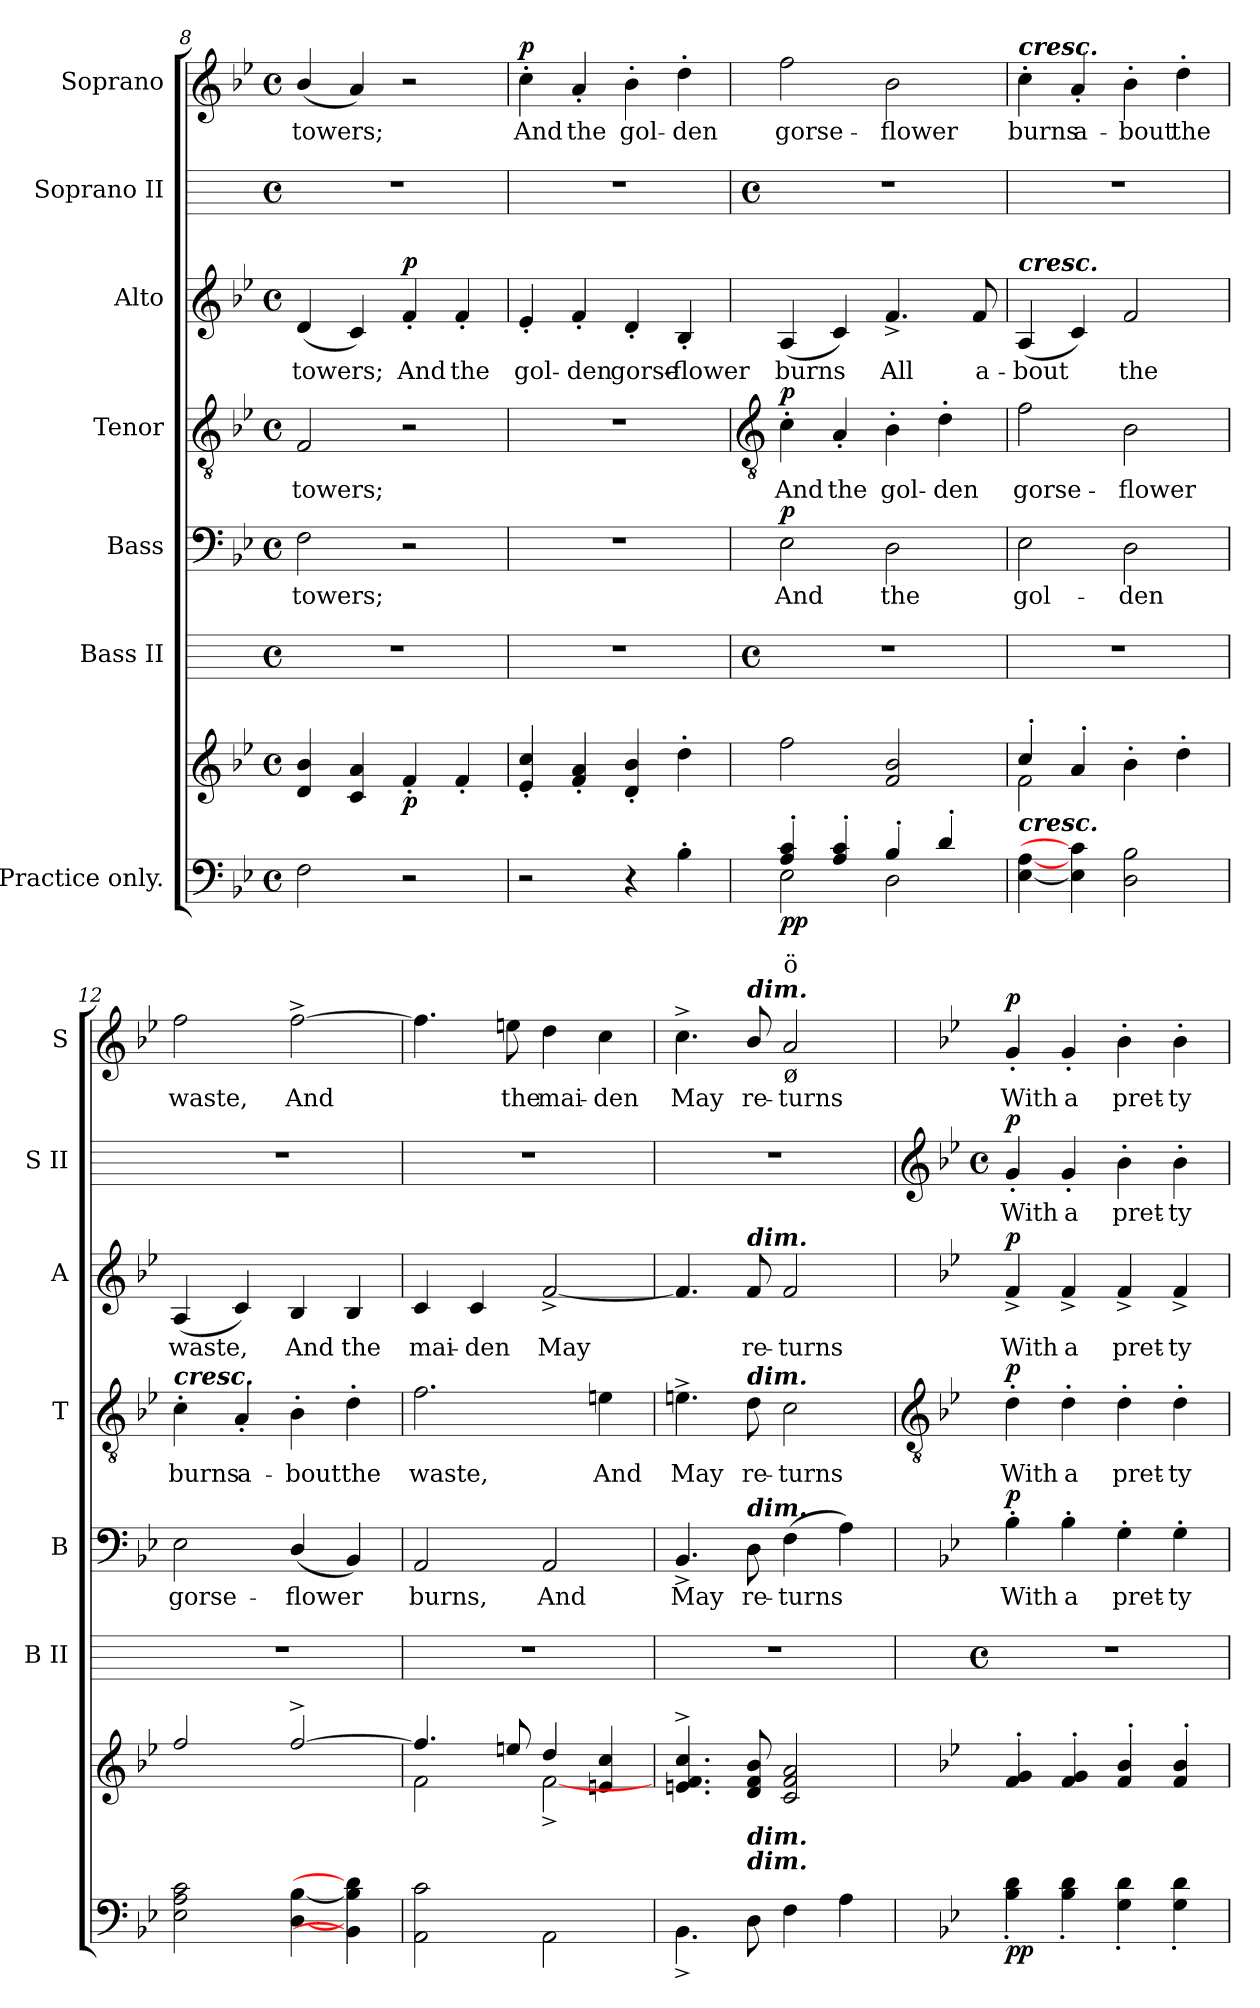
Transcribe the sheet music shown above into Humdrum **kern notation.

**kern	**kern	**dynam	**kern	**kern	**text	**dynam	**kern	**text	**dynam	**kern	**text	**dynam	**kern	**text	**dynam	**kern	**text	**dynam
*part7	*part7	*part7	*part6	*part5	*part5	*part5	*part4	*part4	*part4	*part3	*part3	*part3	*part2	*part2	*part2	*part1	*part1	*part1
*staff8	*staff7	*staff7/8	*staff6	*staff5	*staff5	*staff5	*staff4	*staff4	*staff4	*staff3	*staff3	*staff3	*staff2	*staff2	*staff2	*staff1	*staff1	*staff1
*I"Practice only.	*	*	*I"Bass II	*I"Bass	*	*	*I"Tenor	*	*	*I"Alto	*	*	*I"Soprano II	*	*	*I"Soprano	*	*
*	*	*	*I'B II	*I'B	*	*	*I'T	*	*	*I'A	*	*	*I'S II	*	*	*I'S	*	*
*clefF4	*clefG2	*	*	*clefF4	*	*	*clefGv2	*	*	*clefG2	*	*	*	*	*	*clefG2	*	*
*k[b-e-]	*k[b-e-]	*	*	*k[b-e-]	*	*	*k[b-e-]	*	*	*k[b-e-]	*	*	*	*	*	*k[b-e-]	*	*
*B-:	*B-:	*	*	*B-:	*	*	*B-:	*	*	*B-:	*	*	*	*	*	*B-:	*	*
*M4/4	*M4/4	*	*M4/4	*M4/4	*	*	*M4/4	*	*	*M4/4	*	*	*M4/4	*	*	*M4/4	*	*
*met(c)	*met(c)	*	*met(c)	*met(c)	*	*	*met(c)	*	*	*met(c)	*	*	*met(c)	*	*	*met(c)	*	*
=8	=8	=8	=8	=8	=8	=8	=8	=8	=8	=8	=8	=8	=8	=8	=8	=8	=8	=8
!	!	!	!	!	!LO:LY:b	!	!	!LO:LY:b	!	!	!LO:LY:b	!	!	!	!	!	!LO:LY:b	!
2F	4d/ 4b-/	.	1r	2F	towers;	.	2F	towers;	.	(<4d	towers;	.	1r	.	.	(<4b-/	towers;	.
.	4c 4a	.	.	.	.	.	.	.	.	4c)	.	.	.	.	.	4a)	.	.
!	!	!LO:DY:b	!	!	!	!	!	!	!	!	!LO:LY:b	!LO:DY:b	!	!	!	!	!	!
2r	4f'	p	.	2r	.	.	2r	.	.	4f'	And	p	.	.	.	2r	.	.
!	!	!	!	!	!	!	!	!	!	!	!LO:LY:b	!	!	!	!	!	!	!
.	4f'	.	.	.	.	.	.	.	.	4f'	the	.	.	.	.	.	.	.
=9	=9	=9	=9	=9	=9	=9	=9	=9	=9	=9	=9	=9	=9	=9	=9	=9	=9	=9
!	!	!	!	!	!	!	!	!	!	!	!LO:LY:b	!	!	!	!	!	!LO:LY:b	!LO:DY:b
2r	4e-' 4cc'	.	1r	1r	.	.	1r	.	.	4e-'	gol-	.	1r	.	.	4cc'	And	p
!	!	!	!	!	!	!	!	!	!	!	!LO:LY:b	!	!	!	!	!	!LO:LY:b	!
.	4f' 4a'	.	.	.	.	.	.	.	.	4f'	-den	.	.	.	.	4a'	the	.
!	!	!	!	!	!	!	!	!	!	!	!LO:LY:b	!	!	!	!	!	!LO:LY:b	!
4r	4d' 4b-'	.	.	.	.	.	.	.	.	4d'	gorse-	.	.	.	.	4b-'	gol-	.
!	!	!	!	!	!	!	!	!	!	!	!LO:LY:b	!	!	!	!	!	!LO:LY:b	!
4B-'\	4dd'	.	.	.	.	.	.	.	.	4B-'	-flower	.	.	.	.	4dd'	-den	.
!!LO:LB:g=z
=10	=10	=10	=10	=10	=10	=10	=10	=10	=10	=10	=10	=10	=10	=10	=10	=10	=10	=10
*	*	*	*	*	*	*	*clefGv2	*	*	*	*	*	*	*	*	*	*	*
*	*	*	*M4/4	*	*	*	*	*	*	*	*	*	*M4/4	*	*	*	*	*
*	*	*	*met(c)	*	*	*	*	*	*	*	*	*	*met(c)	*	*	*	*	*
*^	*^	*	*	*	*	*	*	*	*	*	*	*	*	*	*	*	*	*
!	!	!	!	!LO:DY:b=2	!	!	!LO:LY:b	!	!	!LO:LY:b	!	!	!LO:LY:b	!	!	!	!	!	!LO:LY:b	!
!	!	!	!	!LO:DY:n=1:b=2	!	!	!	!LO:DY:b	!	!	!LO:DY:b	!	!	!	!	!	!	!	!	!
4A/' 4c/'	2E-	2ff	2ryy	p p	1r	2E-	And	p	4c'	And	p	(<4A	burns	.	1r	.	.	2ff	gorse-	.
!	!	!	!	!	!	!	!	!	!	!LO:LY:b	!	!	!	!	!	!	!	!	!	!
4A/' 4c/'	.	.	.	.	.	.	.	.	4A'	the	.	4c)	.	.	.	.	.	.	.	.
!	!	!	!	!	!	!	!LO:LY:b	!	!	!LO:LY:b	!	!	!LO:LY:b	!	!	!	!	!	!LO:LY:b	!
4B-'/	2D	2f 2b-	2ryy	.	.	2D	the	.	4B-'	gol-	.	4.f^	All	.	.	.	.	2b-	-flower	.
!	!	!	!	!	!	!	!	!	!	!LO:LY:b	!	!	!	!	!	!	!	!	!	!
4d'/	.	.	.	.	.	.	.	.	4d'	-den	.	.	.	.	.	.	.	.	.	.
!	!	!	!	!	!	!	!	!	!	!	!	!	!LO:LY:b	!	!	!	!	!	!	!
.	.	.	.	.	.	.	.	.	.	.	.	8f	a-	.	.	.	.	.	.	.
=11	=11	=11	=11	=11	=11	=11	=11	=11	=11	=11	=11	=11	=11	=11	=11	=11	=11	=11	=11	=11
!	!	!	!	!	!	!	!	!	!	!	!	!	!	!	!	!	!	!LO:TX:a:Bi:t=cresc.	!	!
!	!	!	!	!	!	!	!	!	!	!	!	!LO:TX:a:Bi:t=cresc.	!	!	!	!	!	!	!	!
!	!	!LO:TX:b:Bi:t=cresc.	!	!	!	!	!	!	!	!	!	!	!	!	!	!	!	!	!	!
!	!	!	!	!	!	!	!LO:LY:b	!	!	!LO:LY:b	!	!	!LO:LY:b	!	!	!	!	!	!LO:LY:b	!
1ryy	[4E- [4A	4cc'/	2f\	.	1r	2E-	gol-	.	2f	gorse-	.	(<4A	-bout	.	1r	.	.	4cc'	burns	.
!	!	!	!	!	!	!	!	!	!	!	!	!	!	!	!	!	!	!	!LO:LY:b	!
.	4E-] 4c]	4a'	.	.	.	.	.	.	.	.	.	4c)	.	.	.	.	.	4a'	a-	.
!	!	!	!	!	!	!	!LO:LY:b	!	!	!LO:LY:b	!	!	!LO:LY:b	!	!	!	!	!	!LO:LY:b	!
.	2D 2B-	4b-'	2ryy	.	.	2D	-den	.	2B-	-flower	.	2f	the	.	.	.	.	4b-'	-bout	.
!	!	!	!	!	!	!	!	!	!	!	!	!	!	!	!	!	!	!	!LO:LY:b	!
.	.	4dd'	.	.	.	.	.	.	.	.	.	.	.	.	.	.	.	4dd'	the	.
=12	=12	=12	=12	=12	=12	=12	=12	=12	=12	=12	=12	=12	=12	=12	=12	=12	=12	=12	=12	=12
!	!	!	!	!	!	!	!	!	!LO:TX:a:Bi:t=cresc.	!	!	!	!	!	!	!	!	!	!	!
!	!	!	!	!	!	!	!LO:LY:b	!	!	!LO:LY:b	!	!	!LO:LY:b	!	!	!	!	!	!LO:LY:b	!
1ryy	2E- 2A 2c	2ff	1ryy	.	1r	2E-	gorse-	.	4c'	burns	.	(<4A	waste,	.	1r	.	.	2ff	waste,	.
!	!	!	!	!	!	!	!	!	!	!LO:LY:b	!	!	!	!	!	!	!	!	!	!
.	.	.	.	.	.	.	.	.	4A'	a-	.	4c)	.	.	.	.	.	.	.	.
!	!	!	!	!	!	!	!LO:LY:b	!	!	!LO:LY:b	!	!	!LO:LY:b	!	!	!	!	!	!LO:LY:b	!
.	[4D\ [4B-\	[2ff^	.	.	.	(<4D/	-flower	.	4B-'	-bout	.	4B-	And	.	.	.	.	[2ff^	And	.
!	!	!	!	!	!	!	!	!	!	!LO:LY:b	!	!	!LO:LY:b	!	!	!	!	!	!	!
.	4BB-] 4B-] 4d]	.	.	.	.	4BB-)	.	.	4d'	the	.	4B-	the	.	.	.	.	.	.	.
=13	=13	=13	=13	=13	=13	=13	=13	=13	=13	=13	=13	=13	=13	=13	=13	=13	=13	=13	=13	=13
!	!	!	!	!	!	!	!LO:LY:b	!	!	!LO:LY:b	!	!	!LO:LY:b	!	!	!	!	!	!	!
1ryy	2AA 2c	4.ff/]	2f\	.	1r	2AA	burns,	.	2.f	waste,	.	4c	mai-	.	1r	.	.	4.ff]	.	.
!	!	!	!	!	!	!	!	!	!	!	!	!	!LO:LY:b	!	!	!	!	!	!	!
.	.	.	.	.	.	.	.	.	.	.	.	4c	-den	.	.	.	.	.	.	.
!	!	!	!	!	!	!	!	!	!	!	!	!	!	!	!	!	!	!	!LO:LY:b	!
.	.	8een/	.	.	.	.	.	.	.	.	.	.	.	.	.	.	.	8een	the	.
!	!	!	!	!	!	!	!LO:LY:b	!	!	!	!	!	!LO:LY:b	!	!	!	!	!	!LO:LY:b	!
.	2AA	4dd/	[2f^\	.	.	2AA	And	.	.	.	.	[2f^	May	.	.	.	.	4dd	mai-	.
!	!	!	!	!	!	!	!	!	!	!LO:LY:b	!	!	!	!	!	!	!	!	!LO:LY:b	!
.	.	4en 4cc	.	.	.	.	.	.	4en	And	.	.	.	.	.	.	.	4cc	-den	.
=14	=14	=14	=14	=14	=14	=14	=14	=14	=14	=14	=14	=14	=14	=14	=14	=14	=14	=14	=14	=14
!	!	!	!	!	!	!	!LO:LY:b	!	!	!LO:LY:b	!	!	!	!	!	!	!	!	!LO:LY:b	!
1ryy	4.BB-^	4.en^ 4.f^ 4.cc^	1ryy	.	1r	4.BB-^	May	.	4.en^	May	.	4.f]	.	.	1r	.	.	4.cc^	May	.
!	!	!	!	!	!	!	!	!	!	!	!	!	!	!	!	!	!	!LO:TX:a:Bi:t=dim.	!	!
!	!	!	!	!	!	!	!	!	!	!	!	!LO:TX:a:Bi:t=dim.	!	!	!	!	!	!	!	!
!	!	!	!	!	!	!	!	!	!LO:TX:a:Bi:t=dim.	!	!	!	!	!	!	!	!	!	!	!
!	!	!	!	!	!	!LO:TX:a:Bi:t=dim.	!	!	!	!	!	!	!	!	!	!	!	!	!	!
!	!	!LO:TX:b:Bi:t=dim.	!	!	!	!	!	!	!	!	!	!	!	!	!	!	!	!	!	!
!	!LO:TX:a:Bi:t=dim.	!	!	!	!	!	!	!	!	!	!	!	!	!	!	!	!	!	!	!
!	!	!	!	!	!	!	!LO:LY:b	!	!	!LO:LY:b	!	!	!LO:LY:b	!	!	!	!	!	!LO:LY:b	!
.	8D	8d/ 8f/ 8b-/	.	.	.	8D	re-	.	8d	re-	.	8f	re-	.	.	.	.	8b-/	re-	.
!	!	!	!	!	!	!	!	!	!	!	!	!	!	!	!	!	!	!LO:TX:b:t=ø	!	!
!	!	!	!	!	!	!	!	!	!	!	!	!	!	!	!	!	!	!LO:TX:a:t=ö	!	!
!	!	!	!	!	!	!	!LO:LY:b	!	!	!LO:LY:b	!	!	!LO:LY:b	!	!	!	!	!	!LO:LY:b	!
.	4F	2c 2f 2a	.	.	.	(>4F	-turns	.	2c	-turns	.	2f	-turns	.	.	.	.	2a	-turns	.
.	4A	.	.	.	.	4A)	.	.	.	.	.	.	.	.	.	.	.	.	.	.
!!LO:LB:g=z
=15	=15	=15	=15	=15	=15	=15	=15	=15	=15	=15	=15	=15	=15	=15	=15	=15	=15	=15	=15	=15
*	*	*	*	*	*	*	*	*	*clefGv2	*	*	*	*	*	*clefG2	*	*	*	*	*
*	*	*	*	*	*	*	*	*	*	*	*	*	*	*	*k[b-e-]	*	*	*	*	*
*	*	*	*	*	*	*	*	*	*	*	*	*	*	*	*B-:	*	*	*	*	*
*	*	*	*	*	*M4/4	*	*	*	*	*	*	*	*	*	*M4/4	*	*	*	*	*
*	*	*	*	*	*met(c)	*	*	*	*	*	*	*	*	*	*met(c)	*	*	*	*	*
!	!	!	!	!LO:DY:b=2	!	!	!LO:LY:b	!	!	!LO:LY:b	!	!	!LO:LY:b	!	!	!LO:LY:b	!	!	!LO:LY:b	!
!	!	!	!	!LO:DY:n=1:b	!	!	!	!LO:DY:b	!	!	!LO:DY:b	!	!	!LO:DY:b	!	!	!LO:DY:b	!	!	!LO:DY:b
1ryy	4B-\' 4d\'	4f' 4g'	1ryy	p p	1r	4B-'	With	p	4d'	With	p	4f^	With	p	4g'	With	p	4g'	With	p
!	!	!	!	!	!	!	!LO:LY:b	!	!	!LO:LY:b	!	!	!LO:LY:b	!	!	!LO:LY:b	!	!	!LO:LY:b	!
.	4B-\' 4d\'	4f' 4g'	.	.	.	4B-'	a	.	4d'	a	.	4f^	a	.	4g'	a	.	4g'	a	.
!	!	!	!	!	!	!	!LO:LY:b	!	!	!LO:LY:b	!	!	!LO:LY:b	!	!	!LO:LY:b	!	!	!LO:LY:b	!
.	4G\' 4d\'	4f' 4b-'	.	.	.	4G'	pret-	.	4d'	pret-	.	4f^	pret-	.	4b-'	pret-	.	4b-'	pret-	.
!	!	!	!	!	!	!	!LO:LY:b	!	!	!LO:LY:b	!	!	!LO:LY:b	!	!	!LO:LY:b	!	!	!LO:LY:b	!
.	4G\' 4d\'	4f' 4b-'	.	.	.	4G'	-ty	.	4d'	-ty	.	4f^	-ty	.	4b-'	-ty	.	4b-'	-ty	.
*v	*v	*	*	*	*	*	*	*	*	*	*	*	*	*	*	*	*	*	*	*
*	*v	*v	*	*	*	*	*	*	*	*	*	*	*	*	*	*	*	*	*
=	=	=	=	=	=	=	=	=	=	=	=	=	=	=	=	=	=	=
*-	*-	*-	*-	*-	*-	*-	*-	*-	*-	*-	*-	*-	*-	*-	*-	*-	*-	*-
